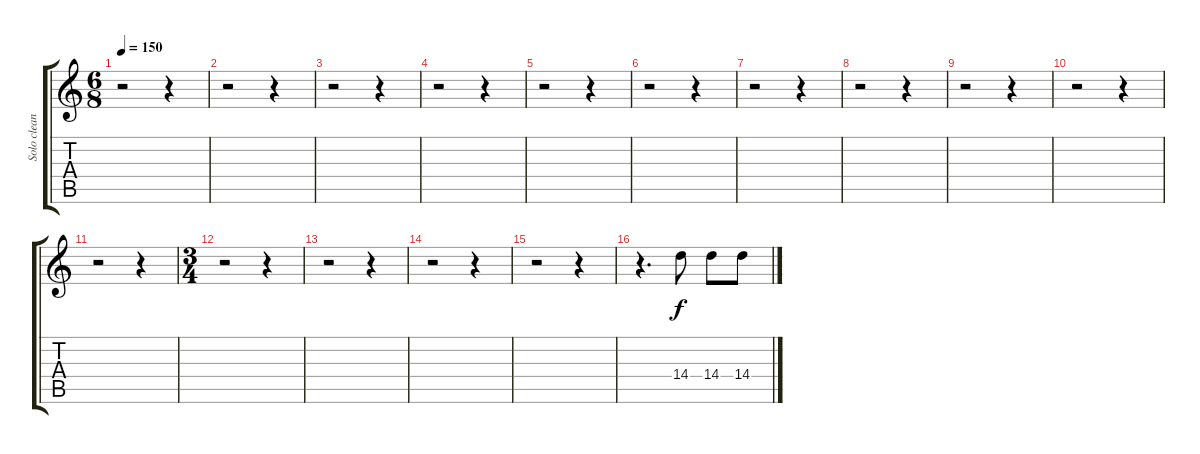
\track ("Solo clean" "Solo clean") {instrument electricguitarclean}
\staff {score tabs}
\tuning (D4 A3 F3 C3 G2 C2) {hide}
\ts (6 8)
\tempo 150
\clef g2
\ks c
r.2{dy f} r.4 |
r.2 r.4 |
r.2 r.4 |
r.2 r.4 |
r.2 r.4 |
r.2 r.4 |
r.2 r.4 |
r.2 r.4 |
r.2 r.4 |
r.2 r.4 |
r.2 r.4 |
\ts (3 4)
r.2 r.4 |
r.2 r.4 |
r.2 r.4 |
r.2 r.4 |
r.4{d} 14.4.8 14.4.8 14.4.8
